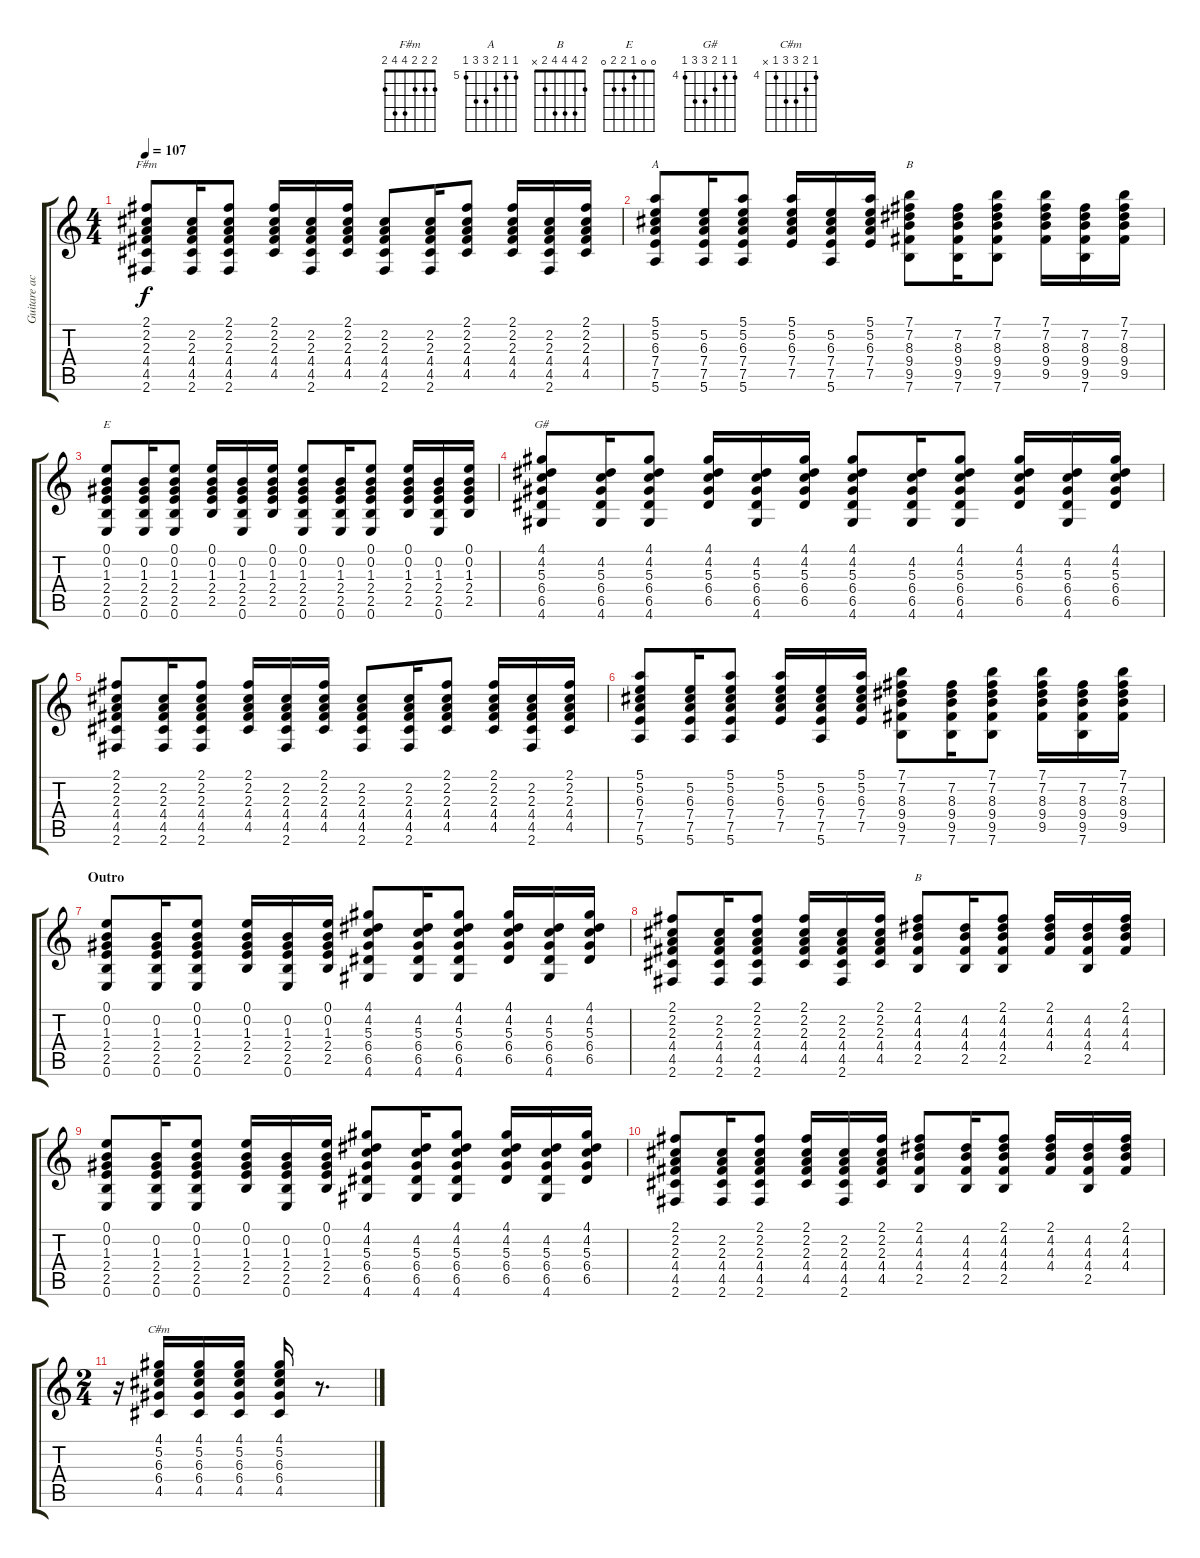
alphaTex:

\track ("Guitare acoustique" "Guitare ac") {instrument acousticguitarsteel}
\staff {score tabs}
\tuning (E4 B3 G3 D3 A2 E2) {hide}
\chord ("F#m" 2 2 2 4 4 2)
\chord ("A" 5 5 6 7 7 5) {firstfret 5}
\chord ("B" 7 7 8 9 9 7) {firstfret 7}
\chord ("E" 0 0 1 2 2 0)
\chord ("G#" 4 4 5 6 6 4) {firstfret 4}
\chord ("B" 2 4 4 4 2 x)
\chord ("C#m" 4 5 6 6 4 x) {firstfret 4}
\ts (4 4)
\tempo 107
\clef g2
\ks c
(2.1 2.2 2.3 4.4 4.5 2.6).8{ch "F#m" dy f} (2.2 2.3 4.4 4.5 2.6).16 (2.1 2.2 2.3 4.4 4.5 2.6).8 (2.1 2.2 2.3 4.4 4.5).16 (2.2 2.3 4.4 4.5 2.6).16 (2.1 2.2 2.3 4.4 4.5).16 (2.2 2.3 4.4 4.5 2.6).8 (2.2 2.3 4.4 4.5 2.6).16 (2.1 2.2 2.3 4.4 4.5).8 (2.1 2.2 2.3 4.4 4.5).16 (2.2 2.3 4.4 4.5 2.6).16 (2.1 2.2 2.3 4.4 4.5).16 |
(5.1 5.2 6.3 7.4 7.5 5.6).8{ch "A"} (5.2 6.3 7.4 7.5 5.6).16 (5.1 5.2 6.3 7.4 7.5 5.6).8 (5.1 5.2 6.3 7.4 7.5).16 (5.2 6.3 7.4 7.5 5.6).16 (5.1 5.2 6.3 7.4 7.5).16 (7.1 7.2 8.3 9.4 9.5 7.6).8{ch "B"} (7.2 8.3 9.4 9.5 7.6).16 (7.1 7.2 8.3 9.4 9.5 7.6).8 (7.1 7.2 8.3 9.4 9.5).16 (7.2 8.3 9.4 9.5 7.6).16 (7.1 7.2 8.3 9.4 9.5).16 |
(0.1 0.2 1.3 2.4 2.5 0.6).8{ch "E"} (0.2 1.3 2.4 2.5 0.6).16 (0.1 0.2 1.3 2.4 2.5 0.6).8 (0.1 0.2 1.3 2.4 2.5).16 (0.2 1.3 2.4 2.5 0.6).16 (0.1 0.2 1.3 2.4 2.5).16 (0.1 0.2 1.3 2.4 2.5 0.6).8 (0.2 1.3 2.4 2.5 0.6).16 (0.1 0.2 1.3 2.4 2.5 0.6).8 (0.1 0.2 1.3 2.4 2.5).16 (0.2 1.3 2.4 2.5 0.6).16 (0.1 0.2 1.3 2.4 2.5).16 |
(4.1 4.2 5.3 6.4 6.5 4.6).8{ch "G#"} (4.2 5.3 6.4 6.5 4.6).16 (4.1 4.2 5.3 6.4 6.5 4.6).8 (4.1 4.2 5.3 6.4 6.5).16 (4.2 5.3 6.4 6.5 4.6).16 (4.1 4.2 5.3 6.4 6.5).16 (4.1 4.2 5.3 6.4 6.5 4.6).8 (4.2 5.3 6.4 6.5 4.6).16 (4.1 4.2 5.3 6.4 6.5 4.6).8 (4.1 4.2 5.3 6.4 6.5).16 (4.2 5.3 6.4 6.5 4.6).16 (4.1 4.2 5.3 6.4 6.5).16 |
(2.1 2.2 2.3 4.4 4.5 2.6).8 (2.2 2.3 4.4 4.5 2.6).16 (2.1 2.2 2.3 4.4 4.5 2.6).8 (2.1 2.2 2.3 4.4 4.5).16 (2.2 2.3 4.4 4.5 2.6).16 (2.1 2.2 2.3 4.4 4.5).16 (2.2 2.3 4.4 4.5 2.6).8 (2.2 2.3 4.4 4.5 2.6).16 (2.1 2.2 2.3 4.4 4.5).8 (2.1 2.2 2.3 4.4 4.5).16 (2.2 2.3 4.4 4.5 2.6).16 (2.1 2.2 2.3 4.4 4.5).16 |
(5.1 5.2 6.3 7.4 7.5 5.6).8 (5.2 6.3 7.4 7.5 5.6).16 (5.1 5.2 6.3 7.4 7.5 5.6).8 (5.1 5.2 6.3 7.4 7.5).16 (5.2 6.3 7.4 7.5 5.6).16 (5.1 5.2 6.3 7.4 7.5).16 (7.1 7.2 8.3 9.4 9.5 7.6).8 (7.2 8.3 9.4 9.5 7.6).16 (7.1 7.2 8.3 9.4 9.5 7.6).8 (7.1 7.2 8.3 9.4 9.5).16 (7.2 8.3 9.4 9.5 7.6).16 (7.1 7.2 8.3 9.4 9.5).16 |
\section ("" "Outro")
(0.1 0.2 1.3 2.4 2.5 0.6).8 (0.2 1.3 2.4 2.5 0.6).16 (0.1 0.2 1.3 2.4 2.5 0.6).8 (0.1 0.2 1.3 2.4 2.5).16 (0.2 1.3 2.4 2.5 0.6).16 (0.1 0.2 1.3 2.4 2.5).16 (4.1 4.2 5.3 6.4 6.5 4.6).8 (4.2 5.3 6.4 6.5 4.6).16 (4.1 4.2 5.3 6.4 6.5 4.6).8 (4.1 4.2 5.3 6.4 6.5).16 (4.2 5.3 6.4 6.5 4.6).16 (4.1 4.2 5.3 6.4 6.5).16 |
(2.1 2.2 2.3 4.4 4.5 2.6).8 (2.2 2.3 4.4 4.5 2.6).16 (2.1 2.2 2.3 4.4 4.5 2.6).8 (2.1 2.2 2.3 4.4 4.5).16 (2.2 2.3 4.4 4.5 2.6).16 (2.1 2.2 2.3 4.4 4.5).16 (2.1 4.2 4.3 4.4 2.5).8{ch "B"} (4.2 4.3 4.4 2.5).16 (2.1 4.2 4.3 4.4 2.5).8 (2.1 4.2 4.3 4.4).16 (4.2 4.3 4.4 2.5).16 (2.1 4.2 4.3 4.4).16 |
(0.1 0.2 1.3 2.4 2.5 0.6).8 (0.2 1.3 2.4 2.5 0.6).16 (0.1 0.2 1.3 2.4 2.5 0.6).8 (0.1 0.2 1.3 2.4 2.5).16 (0.2 1.3 2.4 2.5 0.6).16 (0.1 0.2 1.3 2.4 2.5).16 (4.1 4.2 5.3 6.4 6.5 4.6).8 (4.2 5.3 6.4 6.5 4.6).16 (4.1 4.2 5.3 6.4 6.5 4.6).8 (4.1 4.2 5.3 6.4 6.5).16 (4.2 5.3 6.4 6.5 4.6).16 (4.1 4.2 5.3 6.4 6.5).16 |
(2.1 2.2 2.3 4.4 4.5 2.6).8 (2.2 2.3 4.4 4.5 2.6).16 (2.1 2.2 2.3 4.4 4.5 2.6).8 (2.1 2.2 2.3 4.4 4.5).16 (2.2 2.3 4.4 4.5 2.6).16 (2.1 2.2 2.3 4.4 4.5).16 (2.1 4.2 4.3 4.4 2.5).8 (4.2 4.3 4.4 2.5).16 (2.1 4.2 4.3 4.4 2.5).8 (2.1 4.2 4.3 4.4).16 (4.2 4.3 4.4 2.5).16 (2.1 4.2 4.3 4.4).16 |
\ts (2 4)
r.16 (4.1 5.2 6.3 6.4 4.5).16{ch "C#m"} (4.1 5.2 6.3 6.4 4.5).16 (4.1 5.2 6.3 6.4 4.5).16 (4.1 5.2 6.3 6.4 4.5).16 r.8{d}
